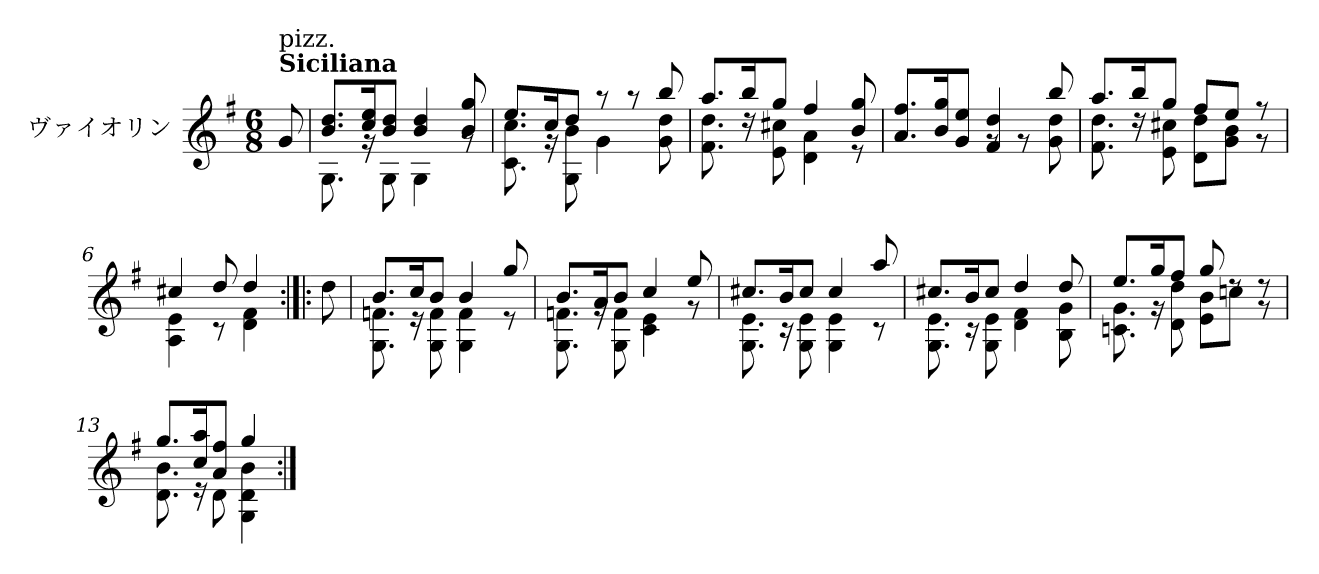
**kern
*part1
*staff1
*I"ヴァイオリン
*clefG2
*k[f#]
*M6/8
=
!LO:TX:a:B:t=Siciliana
!LO:TX:a:t=pizz.
8g/
=1
*^
8.b/ 8.dd/L	8.G\
16cc/ 16ee/K	16rg
8b/ 8dd/J	8G\
4b/ 4dd/	4G\
8b/ 8gg/	8rg
=2	=2
8.ee/L	8.c\ 8.cc\
16cc/K	16rg
8dd/J	8G\ 8b\
8r	4g\
8r	.
8bb/	8g\ 8dd\
=3	=3
8.aa/L	8.f#\ 8.dd\
16bb/K	16rdd
8gg/J	8e\ 8cc#X\
4ff#/	4d\ 4a\
8b/ 8gg/	8r
!!LO:LB:g=z	!!
=4	=4
8.a/ 8.ff#/L	4.rgyy
16b/ 16gg/K	.
8g/ 8ee/J	.
4f#/ 4dd/	8rg
.	8rg
8bb/	8g\ 8dd\
=5	=5
8.aa/L	8.f#\ 8.dd\
16bb/K	16rdd
8gg/J	8e\ 8cc#X\
8ff#/L	8d\ 8dd\L
8ee/J	8g\ 8b\J
8r	8r
=6	=6
4cc#X/	4A\ 4e\
8dd/	8r
4dd/	4d\ 4f#\
*v	*v
!!LO:LB:g=z
=7:|!|:
8dd\
=8
*^
8.b/L	8.G\ 8.fn\
16cc/K	16r
8b/J	8G\ 8f\
4b/	4G\ 4f\
8gg/	8r
=9	=9
8.b/L	8.G\ 8.fn\
16a/K	16rg
8b/J	8G\ 8f\
4cc/	4c\ 4e\
8ee/	8rg
=10	=10
8.cc#X/L	8.G\ 8.e\
16b/K	16r
8cc#/J	8G\ 8e\
4cc#/	4G\ 4e\
8aa/	8r
!!LO:LB:g=z	!!
=11	=11
8.cc#X/L	8.G\ 8.e\
16b/K	16r
8cc#/J	8G\ 8e\
4dd/	4d\ 4f#\
8dd/	8B\ 8g\
=12	=12
8.ee/L	8.cn\ 8.g\
16gg/K	16r
8ff#/J	8d\ 8dd\
8gg/	8e\ 8b\L
8rdd	8ccn\J
8rdd	8r
=13	=13
8.gg/L	8.d\ 8.b\
16cc/ 16aa/K	16r
8a/ 8ff#/J	8d\
4gg/	4G\ 4d\ 4b\
*v	*v
=:|!
*-
